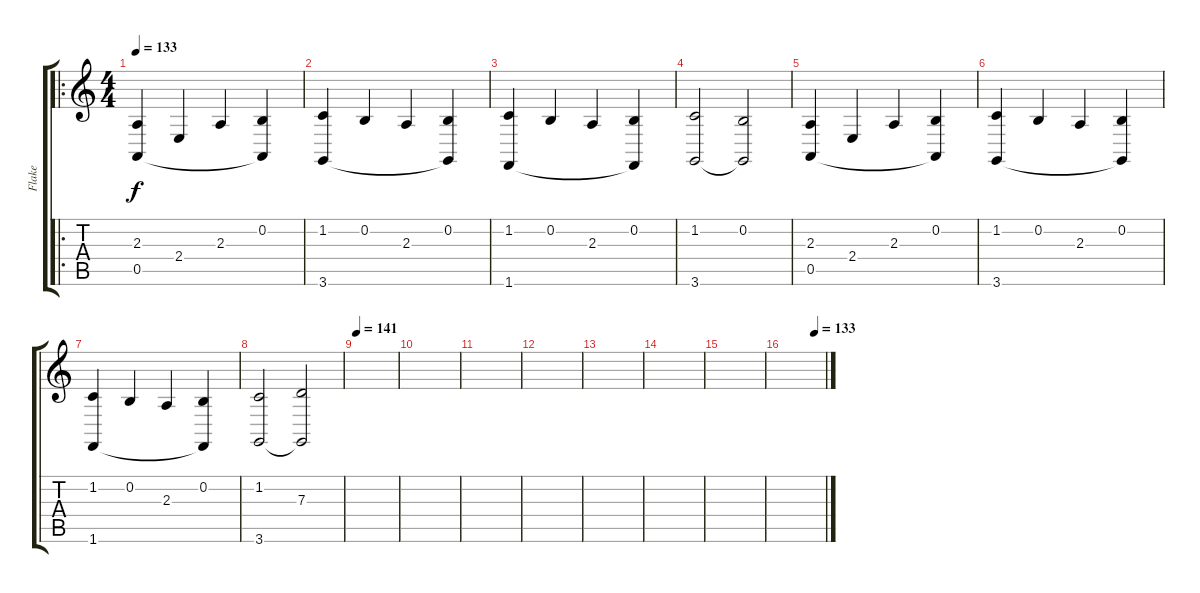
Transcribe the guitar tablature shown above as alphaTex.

\track ("Flake" "Flake") {instrument stringensemble1}
\staff {score tabs}
\tuning (E4 B3 G3 D3 A2 E2) {hide}
\ro
\ts (4 4)
\tempo 133
\clef g2
\ks c
(2.3 0.5).4{dy f} 2.4.4 2.3.4 (0.2 0.5{t}).4 |
(1.2 3.6).4 0.2.4 2.3.4 (0.2 3.6{t}).4 |
(1.2 1.6).4 0.2.4 2.3.4 (0.2 1.6{t}).4 |
(1.2 3.6).2 (0.2 3.6{t}).2 |
(2.3 0.5).4 2.4.4 2.3.4 (0.2 0.5{t}).4 |
(1.2 3.6).4 0.2.4 2.3.4 (0.2 3.6{t}).4 |
(1.2 1.6).4 0.2.4 2.3.4 (0.2 1.6{t}).4 |
(1.2 3.6).2 (7.3 3.6{t}).2 |
\tempo 141
|
|
|
|
|
|
|
\tempo (133 0.75)
